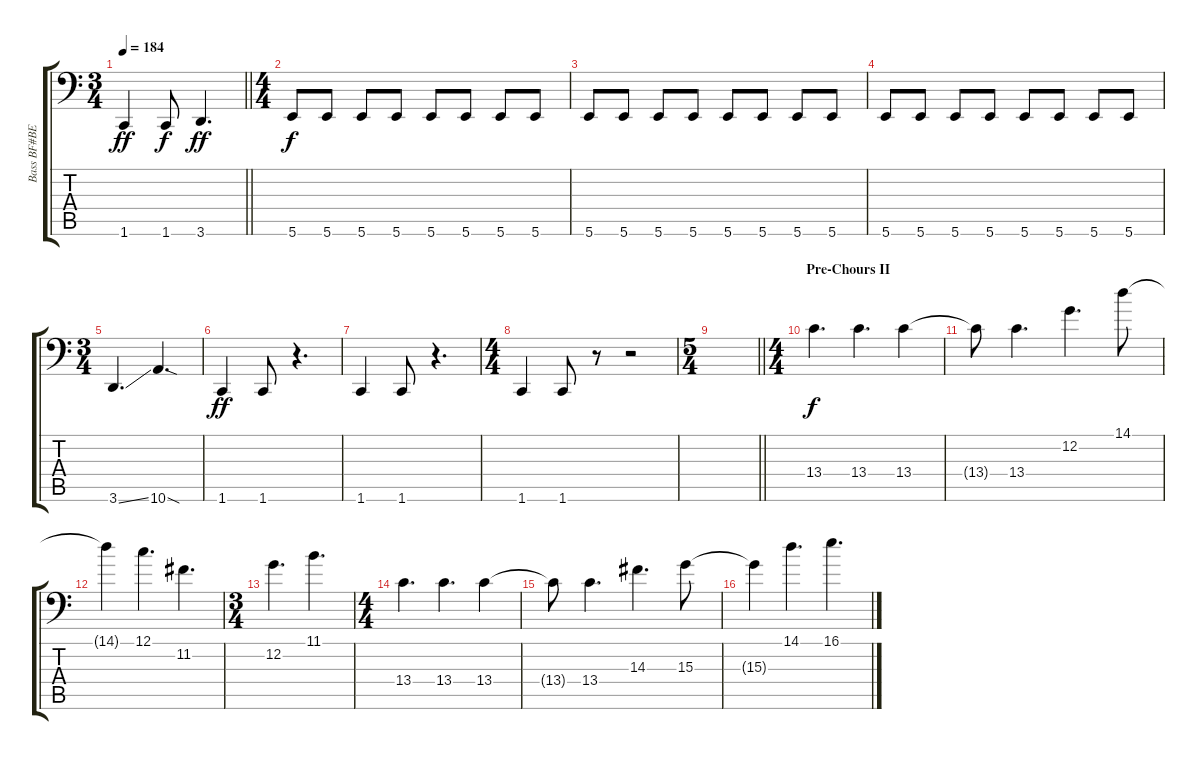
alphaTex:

\track ("Bass BF#BEGC" "Bass BF#BE") {instrument electricbassfinger}
\staff {score tabs}
\tuning (C3 G2 E2 B1 Gb1 B0) {hide}
\ts (3 4)
\tempo 184
\clef f4
\barLineRight lightlight
\ks c
1.6.4{dy ff} 1.6.8{dy f} 3.6.4{d dy ff} |
\ts (4 4)
\section ("" "")
5.6.8{dy f} 5.6.8 5.6.8 5.6.8 5.6.8 5.6.8 5.6.8 5.6.8 |
5.6.8 5.6.8 5.6.8 5.6.8 5.6.8 5.6.8 5.6.8 5.6.8 |
5.6.8 5.6.8 5.6.8 5.6.8 5.6.8 5.6.8 5.6.8 5.6.8 |
\ts (3 4)
3.6{ss}.4{d} 10.6{sod}.4{d} |
1.6.4{dy ff} 1.6.8 r.4{d} |
1.6.4 1.6.8 r.4{d} |
\ts (4 4)
1.6.4 1.6.8 r.8 r.2 |
\ts (5 4)
\barLineRight lightlight
|
\ts (4 4)
\section ("" "Pre-Chours II")
13.4.4{d dy f} 13.4.4{d} 13.4.4 |
13.4{t}.8 13.4.4{d} 12.2.4{d} 14.1.8 |
14.1{t}.4 12.1.4{d} 11.2.4{d} |
\ts (3 4)
12.2.4{d} 11.1.4{d} |
\ts (4 4)
13.4.4{d} 13.4.4{d} 13.4.4 |
13.4{t}.8 13.4.4{d} 14.3.4{d} 15.3.8 |
15.3{t}.4 14.1.4{d} 16.1.4{d}
